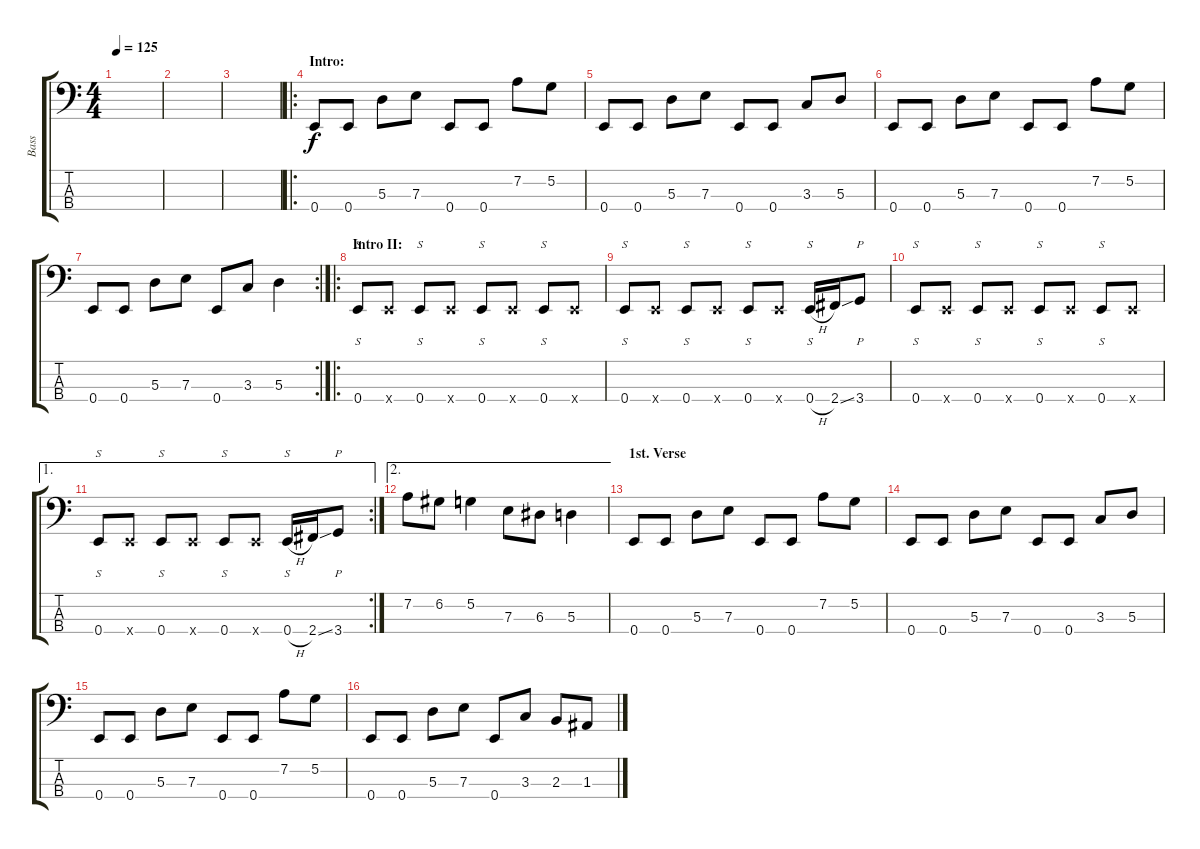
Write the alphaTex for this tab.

\track ("Bass" "Bass") {instrument electricbassfinger}
\staff {score tabs}
\tuning (G2 D2 A1 E1) {hide}
\ts (4 4)
\tempo 125
\clef f4
\ks c
|
|
|
\ro
\section ("" "Intro:")
0.4.8{instrument slapbass2} 0.4.8 5.3.8 7.3.8 0.4.8 0.4.8 7.2.8 5.2.8 |
0.4.8 0.4.8 5.3.8 7.3.8 0.4.8 0.4.8 3.3.8 5.3.8 |
0.4.8 0.4.8 5.3.8 7.3.8 0.4.8 0.4.8 7.2.8 5.2.8 |
\rc 2
0.4.8 0.4.8 5.3.8 7.3.8 0.4.8 3.3.8 5.3.4 |
\ro
\section ("" "Intro II:")
0.4.8{s} 0.4{x}.8 0.4.8{s} 0.4{x}.8 0.4.8{s} 0.4{x}.8 0.4.8{s} 0.4{x}.8 |
0.4.8{s} 0.4{x}.8 0.4.8{s} 0.4{x}.8 0.4.8{s} 0.4{x}.8 0.4{h}.16{s} 2.4{ss}.16 3.4.8{p} |
0.4.8{s} 0.4{x}.8 0.4.8{s} 0.4{x}.8 0.4.8{s} 0.4{x}.8 0.4.8{s} 0.4{x}.8 |
\ae 1
\rc 2
0.4.8{s} 0.4{x}.8 0.4.8{s} 0.4{x}.8 0.4.8{s} 0.4{x}.8 0.4{h}.16{s} 2.4{ss}.16 3.4.8{p} |
\ae 2
7.2.8{instrument electricbassfinger} 6.2.8 5.2.4 7.3.8 6.3.8 5.3.4 |
\section ("" "1st. Verse")
0.4.8{volume 9} 0.4.8 5.3.8 7.3.8 0.4.8 0.4.8 7.2.8 5.2.8 |
0.4.8 0.4.8 5.3.8 7.3.8 0.4.8 0.4.8 3.3.8 5.3.8 |
0.4.8 0.4.8 5.3.8 7.3.8 0.4.8 0.4.8 7.2.8 5.2.8 |
0.4.8 0.4.8 5.3.8 7.3.8 0.4.8 3.3.8 2.3.8 1.3.8
